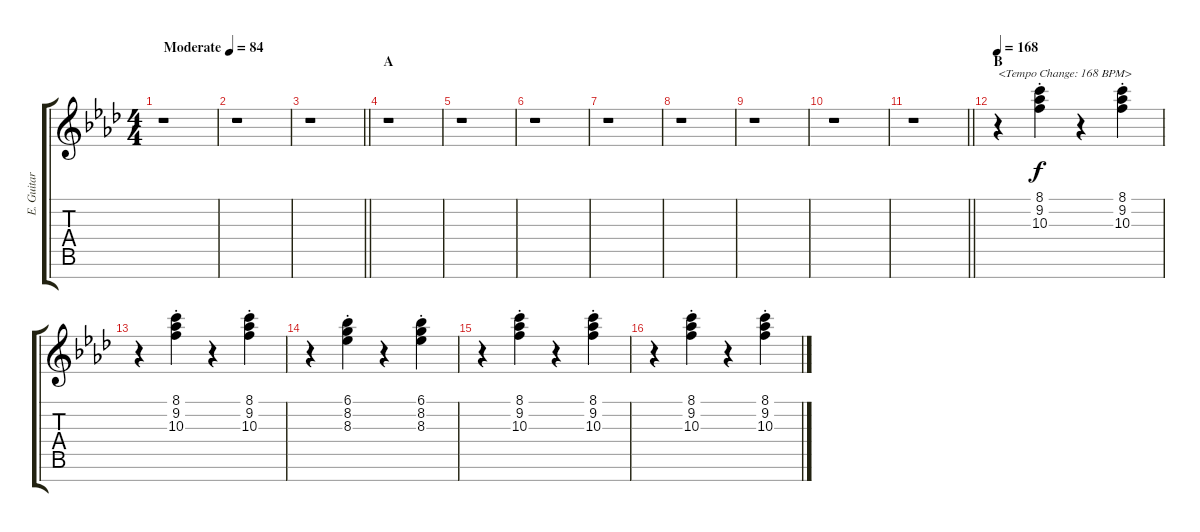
\track ("E. Guitar III" "E. Guitar ") {instrument overdrivenguitar}
\staff {score tabs}
\tuning (E4 B3 G3 D3 A2 E2 B1) {hide}
\ts (4 4)
\tempo (84 "Moderate")
\clef g2
\ks ab
r.1{dy f instrument overdrivenguitar} |
r.1 |
\barLineRight lightlight
r.1 |
\section ("" "A")
r.1 |
r.1 |
r.1 |
r.1 |
r.1 |
r.1 |
r.1 |
\barLineRight lightlight
r.1 |
\section ("" "B")
\tempo 168
r.4{txt "<Tempo Change: 168 BPM>"} (8.1{st} 9.2{st} 10.3{st}).4 r.4 (8.1{st} 9.2{st} 10.3{st}).4 |
r.4 (8.1{st} 9.2{st} 10.3{st}).4 r.4 (8.1{st} 9.2{st} 10.3{st}).4 |
r.4 (6.1{st} 8.2{st} 8.3{st}).4 r.4 (6.1{st} 8.2{st} 8.3{st}).4 |
r.4 (8.1{st} 9.2{st} 10.3{st}).4 r.4 (8.1{st} 9.2{st} 10.3{st}).4 |
r.4 (8.1{st} 9.2{st} 10.3{st}).4 r.4 (8.1{st} 9.2{st} 10.3{st}).4
